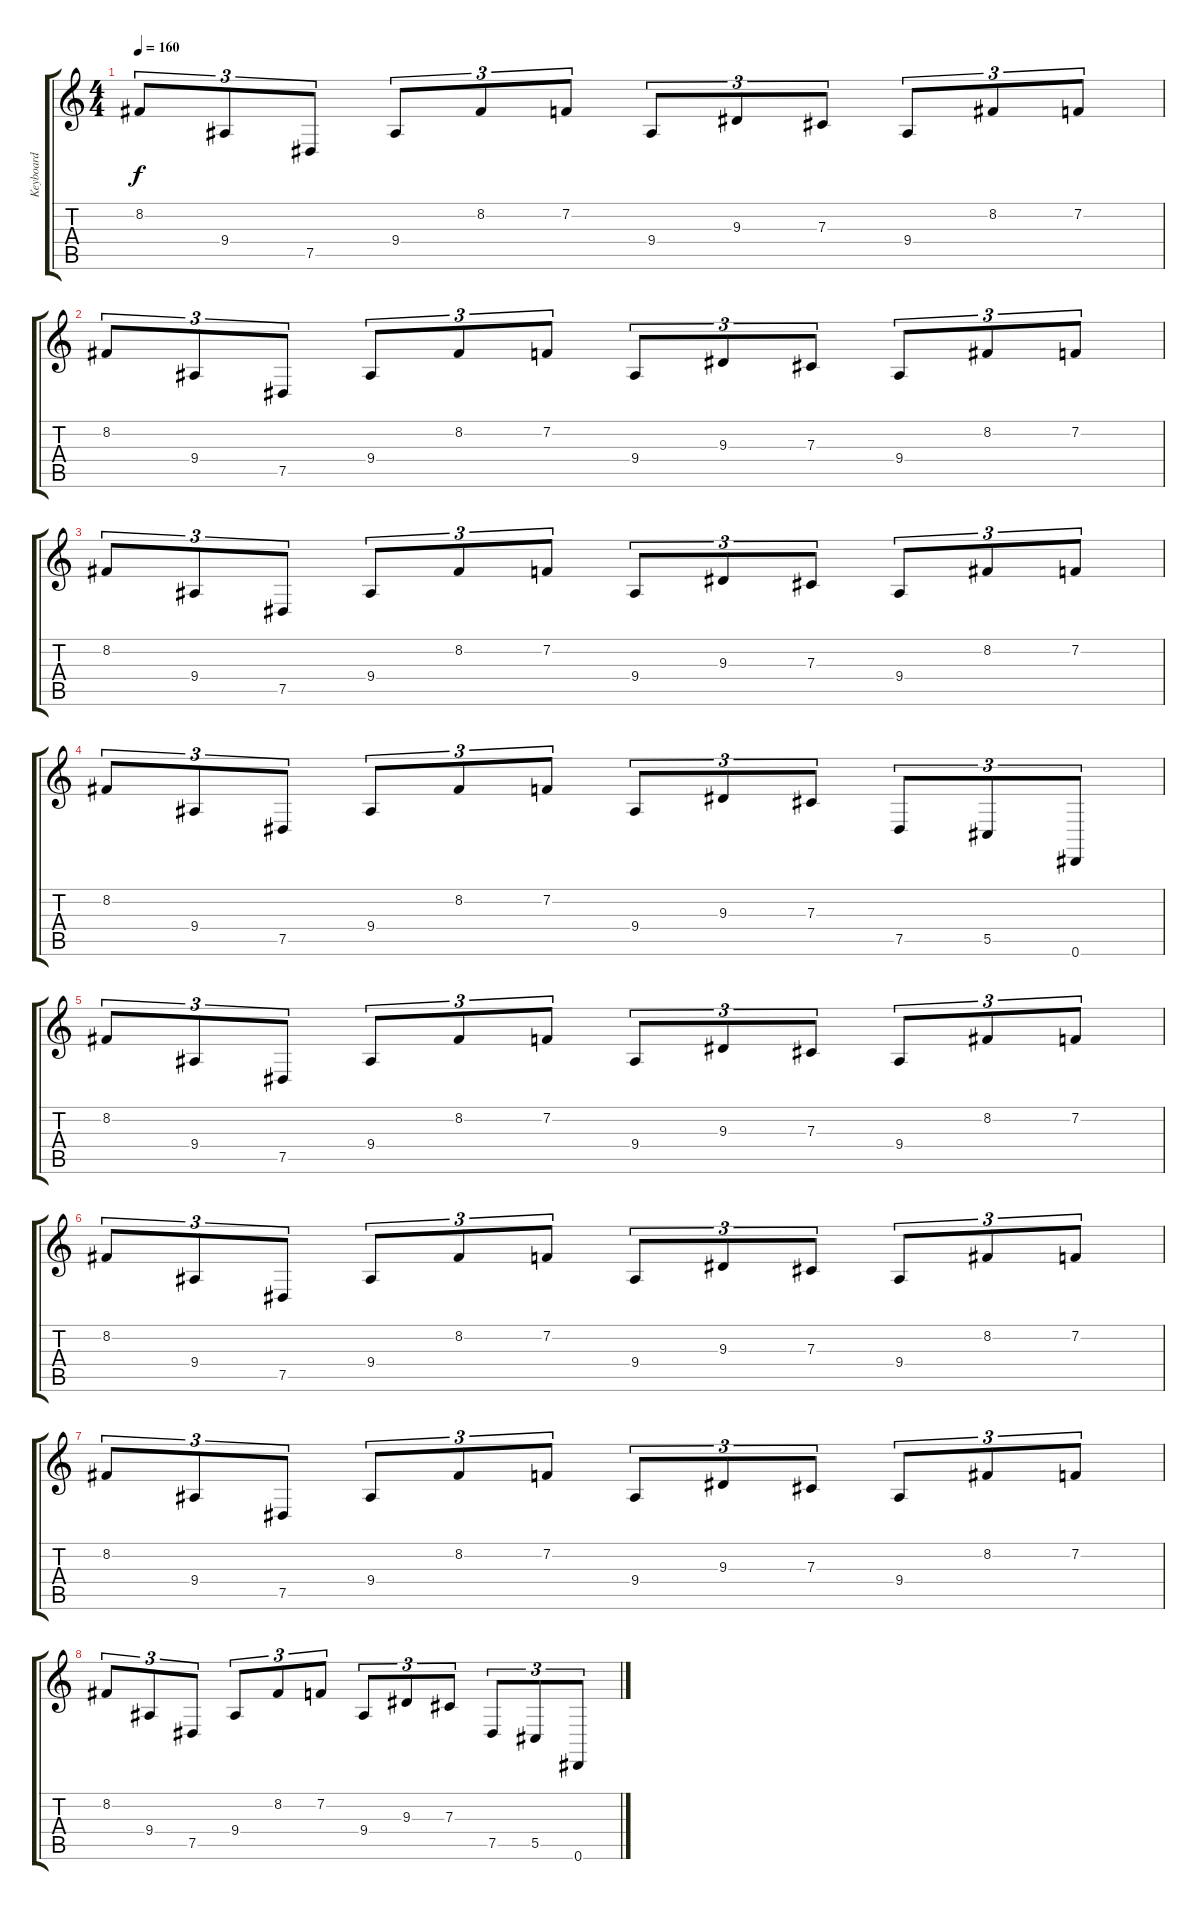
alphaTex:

\track ("Keyboard" "Keyboard") {instrument harpsichord}
\staff {score tabs}
\tuning (Eb4 Bb3 Gb3 Db3 Ab2 Eb2) {hide}
\ts (4 4)
\tempo 160
\clef g2
\ks c
8.2.8{tu (3 2) dy f} 9.4.8{tu (3 2)} 7.5.8{tu (3 2)} 9.4.8{tu (3 2)} 8.2.8{tu (3 2)} 7.2.8{tu (3 2)} 9.4.8{tu (3 2)} 9.3.8{tu (3 2)} 7.3.8{tu (3 2)} 9.4.8{tu (3 2)} 8.2.8{tu (3 2)} 7.2.8{tu (3 2)} |
8.2.8{tu (3 2)} 9.4.8{tu (3 2)} 7.5.8{tu (3 2)} 9.4.8{tu (3 2)} 8.2.8{tu (3 2)} 7.2.8{tu (3 2)} 9.4.8{tu (3 2)} 9.3.8{tu (3 2)} 7.3.8{tu (3 2)} 9.4.8{tu (3 2)} 8.2.8{tu (3 2)} 7.2.8{tu (3 2)} |
8.2.8{tu (3 2)} 9.4.8{tu (3 2)} 7.5.8{tu (3 2)} 9.4.8{tu (3 2)} 8.2.8{tu (3 2)} 7.2.8{tu (3 2)} 9.4.8{tu (3 2)} 9.3.8{tu (3 2)} 7.3.8{tu (3 2)} 9.4.8{tu (3 2)} 8.2.8{tu (3 2)} 7.2.8{tu (3 2)} |
8.2.8{tu (3 2)} 9.4.8{tu (3 2)} 7.5.8{tu (3 2)} 9.4.8{tu (3 2)} 8.2.8{tu (3 2)} 7.2.8{tu (3 2)} 9.4.8{tu (3 2)} 9.3.8{tu (3 2)} 7.3.8{tu (3 2)} 7.5.8{tu (3 2)} 5.5.8{tu (3 2)} 0.6.8{tu (3 2)} |
8.2.8{tu (3 2)} 9.4.8{tu (3 2)} 7.5.8{tu (3 2)} 9.4.8{tu (3 2)} 8.2.8{tu (3 2)} 7.2.8{tu (3 2)} 9.4.8{tu (3 2)} 9.3.8{tu (3 2)} 7.3.8{tu (3 2)} 9.4.8{tu (3 2)} 8.2.8{tu (3 2)} 7.2.8{tu (3 2)} |
8.2.8{tu (3 2)} 9.4.8{tu (3 2)} 7.5.8{tu (3 2)} 9.4.8{tu (3 2)} 8.2.8{tu (3 2)} 7.2.8{tu (3 2)} 9.4.8{tu (3 2)} 9.3.8{tu (3 2)} 7.3.8{tu (3 2)} 9.4.8{tu (3 2)} 8.2.8{tu (3 2)} 7.2.8{tu (3 2)} |
8.2.8{tu (3 2)} 9.4.8{tu (3 2)} 7.5.8{tu (3 2)} 9.4.8{tu (3 2)} 8.2.8{tu (3 2)} 7.2.8{tu (3 2)} 9.4.8{tu (3 2)} 9.3.8{tu (3 2)} 7.3.8{tu (3 2)} 9.4.8{tu (3 2)} 8.2.8{tu (3 2)} 7.2.8{tu (3 2)} |
8.2.8{tu (3 2)} 9.4.8{tu (3 2)} 7.5.8{tu (3 2)} 9.4.8{tu (3 2)} 8.2.8{tu (3 2)} 7.2.8{tu (3 2)} 9.4.8{tu (3 2)} 9.3.8{tu (3 2)} 7.3.8{tu (3 2)} 7.5.8{tu (3 2)} 5.5.8{tu (3 2)} 0.6.8{tu (3 2)}
